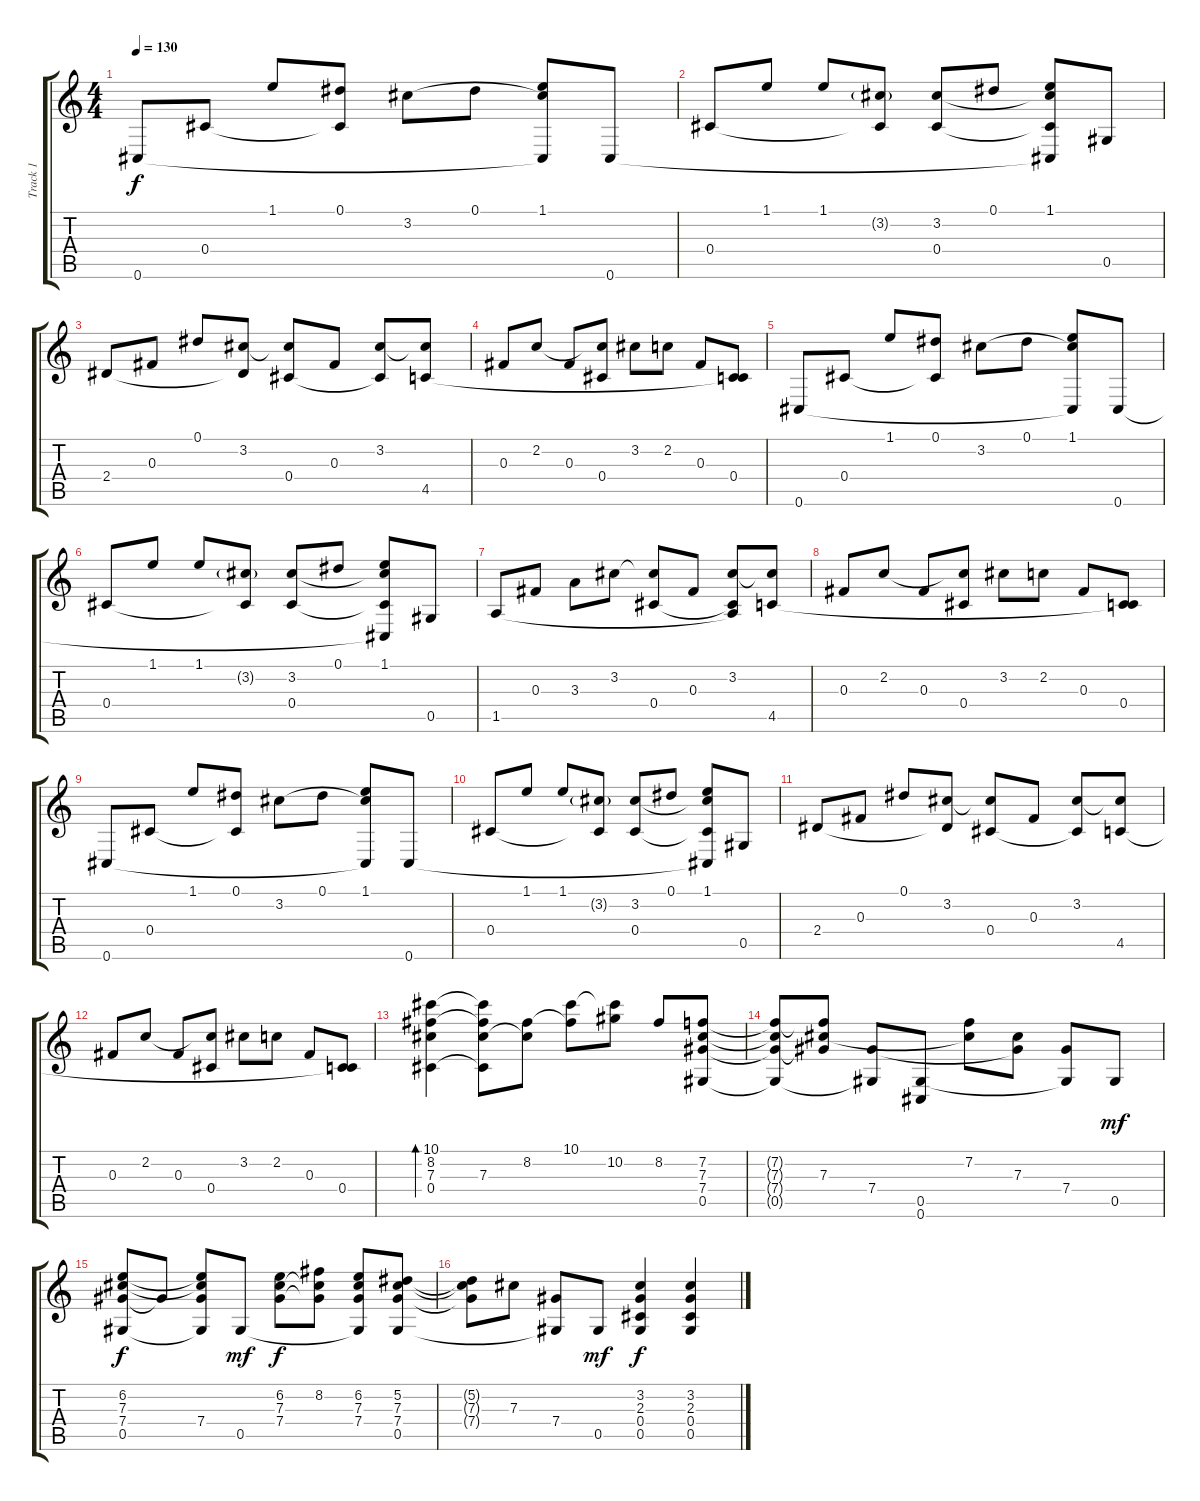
\track ("Track 1" "Track 1") {instrument electricguitarclean}
\staff {score tabs}
\tuning (Eb4 Bb3 Gb3 Db3 Ab2 Db2) {hide}
\ts (4 4)
\tempo 130
\clef g2
\ks c
0.6.8{dy f} 0.4.8 1.1.8 (0.1 0.4{t}).8 3.2.8 0.1.8 (1.1 3.2{t} 0.6{t}).8 0.6.8 |
0.4.8 1.1.8 1.1.8 (3.2{g} 0.4{t}).8 (3.2 0.4).8 0.1.8 (1.1 3.2{t} 0.4{t} 0.6{t}).8 0.5.8 |
2.4.8 0.3.8 0.1.8 (3.2 2.4{t}).8 (3.2{t} 0.4).8 0.3.8 (3.2 0.4{t}).8 (3.2{t} 4.5).8 |
0.3.8 2.2.8 0.3.8 (2.2{t} 0.4).8 3.2.8 2.2.8 0.3.8 (0.4 4.5{t}).8 |
0.6.8 0.4.8 1.1.8 (0.1 0.4{t}).8 3.2.8 0.1.8 (1.1 3.2{t} 0.6{t}).8 0.6.8 |
0.4.8 1.1.8 1.1.8 (3.2{g} 0.4{t}).8 (3.2 0.4).8 0.1.8 (1.1 3.2{t} 0.4{t} 0.6{t}).8 0.5.8 |
1.5.8 0.3.8 3.3.8 3.2.8 (3.2{t} 0.4).8 0.3.8 (3.2 0.4{t} 1.5{t}).8 (3.2{t} 4.5).8 |
0.3.8 2.2.8 0.3.8 (2.2{t} 0.4).8 3.2.8 2.2.8 0.3.8 (0.4 4.5{t}).8 |
0.6.8 0.4.8 1.1.8 (0.1 0.4{t}).8 3.2.8 0.1.8 (1.1 3.2{t} 0.6{t}).8 0.6.8 |
0.4.8 1.1.8 1.1.8 (3.2{g} 0.4{t}).8 (3.2 0.4).8 0.1.8 (1.1 3.2{t} 0.4{t} 0.6{t}).8 0.5.8 |
2.4.8 0.3.8 0.1.8 (3.2 2.4{t}).8 (3.2{t} 0.4).8 0.3.8 (3.2 0.4{t}).8 (3.2{t} 4.5).8 |
0.3.8 2.2.8 0.3.8 (2.2{t} 0.4).8 3.2.8 2.2.8 0.3.8 (0.4 4.5{t}).8 |
(10.1 8.2 7.3 0.4).4{bd 240} (10.1{t} 8.2{t} 7.3 0.4{t}).8 (8.2 7.3{t}).8 (10.1 8.2{t}).8 (10.1{t} 10.2).8 8.2.8 (7.2 7.3 7.4 0.5).8 |
(7.2{t} 7.3{t} 7.4{t} 0.5{t}).8 (7.2{t} 7.3 7.4{t}).8 (7.4 0.5{t}).8 (0.5 0.6).8 (7.2 7.3{t}).8 (7.3 7.4{t}).8 (7.4 0.5{t}).8 0.5.8{dy mf} |
(6.2 7.3 7.4 0.5).8{dy f} 7.4{t}.8 (6.2{t} 7.3{t} 7.4 0.5{t}).8 0.5.8{dy mf} (6.2 7.3 7.4).8{dy f} (8.2 7.3{t} 7.4{t}).8 (6.2 7.3 7.4 0.5{t}).8 (5.2 7.3 7.4 0.5).8 |
(5.2{t} 7.3{t} 7.4{t}).8 7.3.8 (7.4 0.5{t}).8 0.5.8{dy mf} (3.2 2.3 0.4 0.5).4{dy f} (3.2 2.3 0.4 0.5).4
